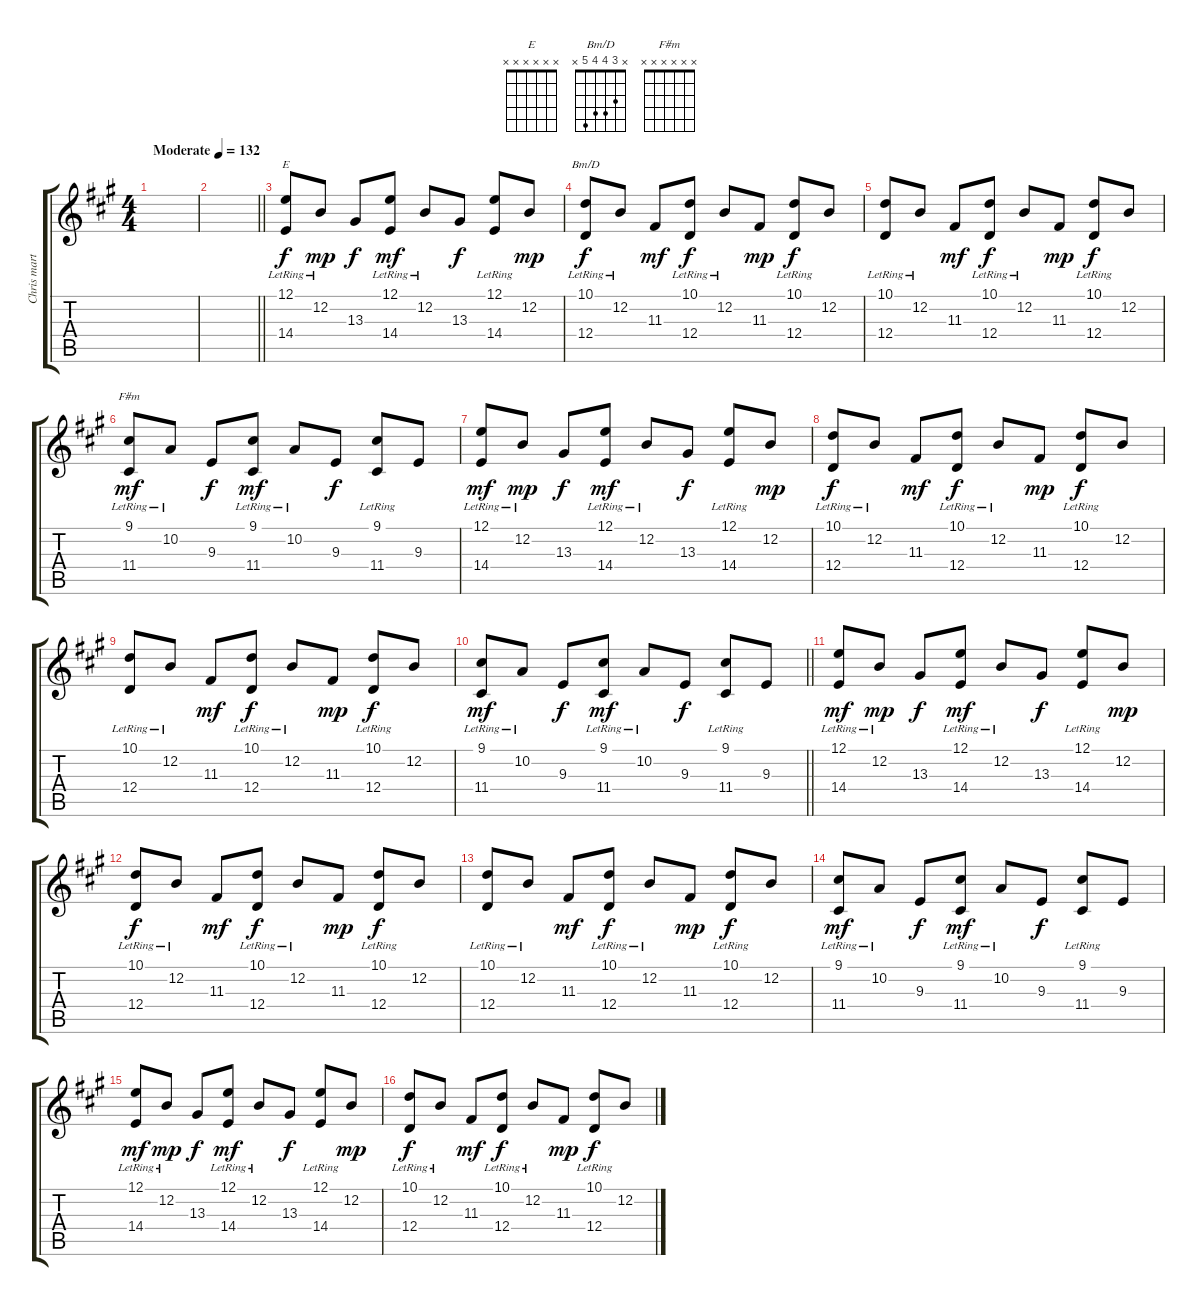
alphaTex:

\track ("Chris martin-Piano" "Chris mart") {instrument brightacousticpiano}
\staff {score tabs}
\tuning (E4 B3 G3 D3 A2 E2) {hide}
\chord ("E" x x x x x x)
\chord ("Bm/D" x 3 4 4 5 x)
\chord ("F#m" x x x x x x)
\ts (4 4)
\tempo (132 "Moderate")
\clef g2
\ks a
|
\barLineRight lightlight
|
(12.1{lr} 14.4{lr}).8{ch "E"} 12.2{lr}.8{dy mp} 13.3.8{dy f} (12.1{lr} 14.4{lr}).8{dy mf} 12.2{lr}.8 13.3.8{dy f} (12.1{lr} 14.4{lr}).8 12.2.8{dy mp} |
(10.1{lr} 12.4{lr}).8{ch "Bm/D" dy f} 12.2{lr}.8 11.3.8{dy mf} (10.1{lr} 12.4{lr}).8{dy f} 12.2{lr}.8 11.3.8{dy mp} (10.1{lr} 12.4{lr}).8{dy f} 12.2.8 |
(10.1{lr} 12.4{lr}).8 12.2{lr}.8 11.3.8{dy mf} (10.1{lr} 12.4{lr}).8{dy f} 12.2{lr}.8 11.3.8{dy mp} (10.1{lr} 12.4{lr}).8{dy f} 12.2.8 |
(9.1{lr} 11.4{lr}).8{ch "F#m" dy mf} 10.2{lr}.8 9.3.8{dy f} (9.1{lr} 11.4{lr}).8{dy mf} 10.2{lr}.8 9.3.8{dy f} (9.1{lr} 11.4{lr}).8 9.3.8 |
(12.1{lr} 14.4{lr}).8{dy mf} 12.2{lr}.8{dy mp} 13.3.8{dy f} (12.1{lr} 14.4{lr}).8{dy mf} 12.2{lr}.8 13.3.8{dy f} (12.1{lr} 14.4{lr}).8 12.2.8{dy mp} |
(10.1{lr} 12.4{lr}).8{dy f} 12.2{lr}.8 11.3.8{dy mf} (10.1{lr} 12.4{lr}).8{dy f} 12.2{lr}.8 11.3.8{dy mp} (10.1{lr} 12.4{lr}).8{dy f} 12.2.8 |
(10.1{lr} 12.4{lr}).8 12.2{lr}.8 11.3.8{dy mf} (10.1{lr} 12.4{lr}).8{dy f} 12.2{lr}.8 11.3.8{dy mp} (10.1{lr} 12.4{lr}).8{dy f} 12.2.8 |
\barLineRight lightlight
(9.1{lr} 11.4{lr}).8{dy mf} 10.2{lr}.8 9.3.8{dy f} (9.1{lr} 11.4{lr}).8{dy mf} 10.2{lr}.8 9.3.8{dy f} (9.1{lr} 11.4{lr}).8 9.3.8 |
(12.1{lr} 14.4{lr}).8{dy mf} 12.2{lr}.8{dy mp} 13.3.8{dy f} (12.1{lr} 14.4{lr}).8{dy mf} 12.2{lr}.8 13.3.8{dy f} (12.1{lr} 14.4{lr}).8 12.2.8{dy mp} |
(10.1{lr} 12.4{lr}).8{dy f} 12.2{lr}.8 11.3.8{dy mf} (10.1{lr} 12.4{lr}).8{dy f} 12.2{lr}.8 11.3.8{dy mp} (10.1{lr} 12.4{lr}).8{dy f} 12.2.8 |
(10.1{lr} 12.4{lr}).8 12.2{lr}.8 11.3.8{dy mf} (10.1{lr} 12.4{lr}).8{dy f} 12.2{lr}.8 11.3.8{dy mp} (10.1{lr} 12.4{lr}).8{dy f} 12.2.8 |
(9.1{lr} 11.4{lr}).8{dy mf} 10.2{lr}.8 9.3.8{dy f} (9.1{lr} 11.4{lr}).8{dy mf} 10.2{lr}.8 9.3.8{dy f} (9.1{lr} 11.4{lr}).8 9.3.8 |
(12.1{lr} 14.4{lr}).8{dy mf} 12.2{lr}.8{dy mp} 13.3.8{dy f} (12.1{lr} 14.4{lr}).8{dy mf} 12.2{lr}.8 13.3.8{dy f} (12.1{lr} 14.4{lr}).8 12.2.8{dy mp} |
(10.1{lr} 12.4{lr}).8{dy f} 12.2{lr}.8 11.3.8{dy mf} (10.1{lr} 12.4{lr}).8{dy f} 12.2{lr}.8 11.3.8{dy mp} (10.1{lr} 12.4{lr}).8{dy f} 12.2.8
